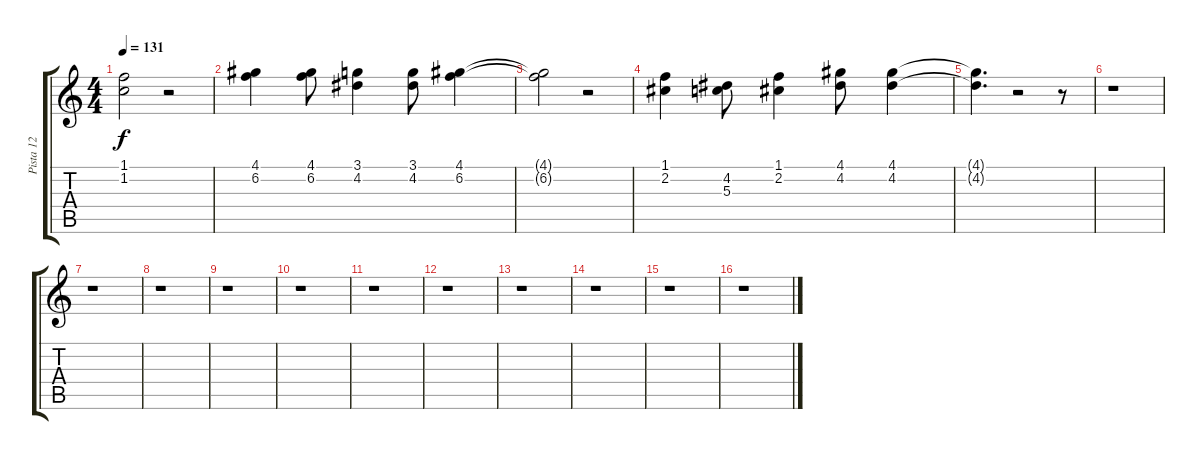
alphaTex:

\track ("Pista 12" "Pista 12") {instrument distortionguitar}
\staff {score tabs}
\tuning (E4 B3 G3 D3 A2 E2) {hide}
\ts (4 4)
\tempo 131
\clef g2
\ks c
(1.1{t} 1.2{t}).2{dy f} r.2 |
(4.1 6.2).4 (4.1 6.2).8 (3.1 4.2).4 (3.1 4.2).8 (4.1 6.2).4 |
(4.1{t} 6.2{t}).2 r.2 |
(1.1 2.2).4 (4.2 5.3).8 (1.1 2.2).4 (4.1 4.2).8 (4.1 4.2).4 |
(4.1{t} 4.2{t}).4{d} r.2 r.8 |
r.1 |
r.1 |
r.1 |
r.1 |
r.1 |
r.1 |
r.1 |
r.1 |
r.1 |
r.1 |
r.1
